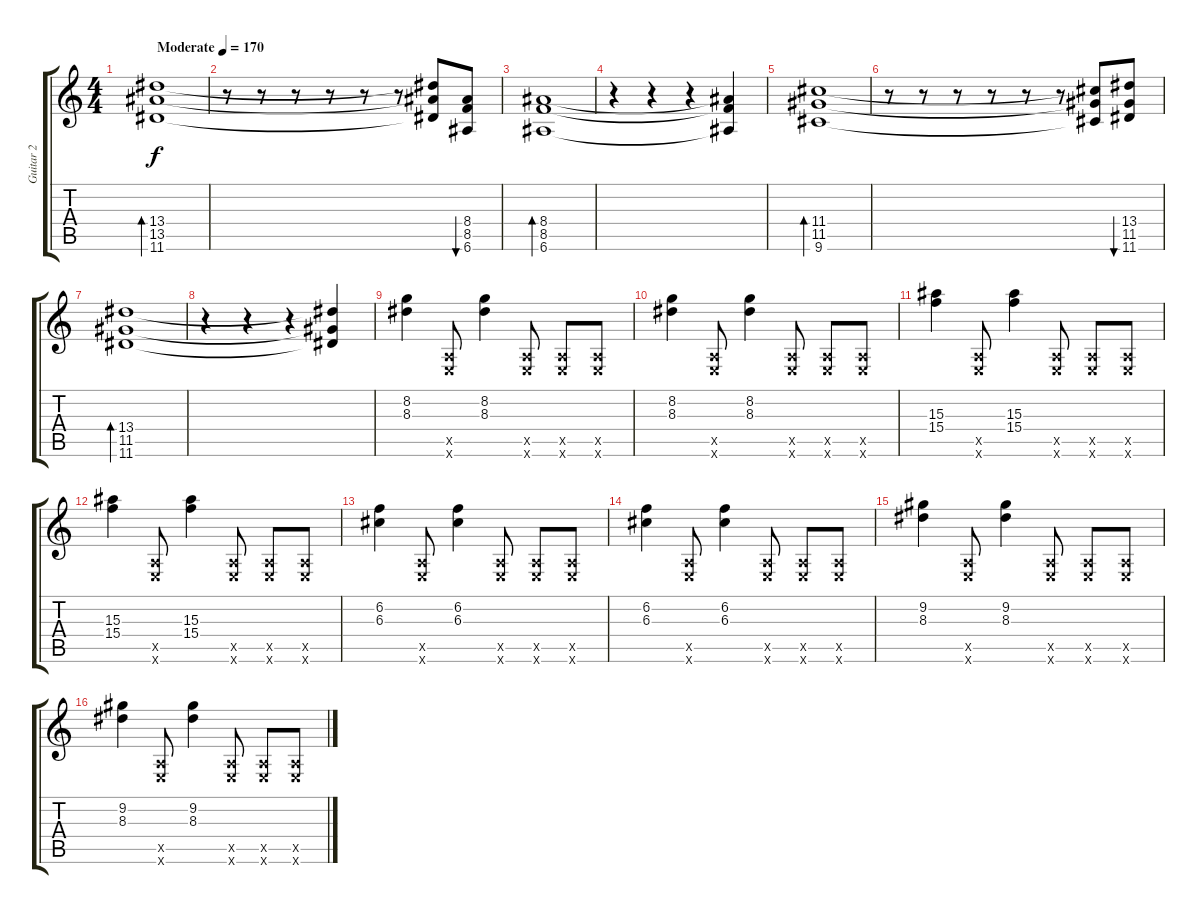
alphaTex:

\track ("Guitar 2" "Guitar 2") {instrument overdrivenguitar}
\staff {score tabs}
\tuning (E4 B3 G3 D3 A2 E2) {hide}
\ts (4 4)
\tempo (170 "Moderate")
\clef g2
\ks c
(13.4 13.5 11.6).1{bd 120 dy f instrument overdrivenguitar} |
r.8 r.8 r.8 r.8 r.8 r.8 (13.4{t} 13.5{t} 11.6{t}).8 (8.4 8.5 6.6).8{bu 30} |
(8.4 8.5 6.6).1{bd 120} |
r.4 r.4 r.4 (8.4{t} 8.5{t} 6.6{t}).4 |
(11.4 11.5 9.6).1{bd 120} |
r.8 r.8 r.8 r.8 r.8 r.8 (11.4{t} 11.5{t} 9.6{t}).8 (13.4 11.5 11.6).8{bu 60} |
(13.4 11.5 11.6).1{bd 60} |
r.4 r.4 r.4 (13.4{t} 11.5{t} 11.6{t}).4 |
(8.2 8.3).4 (0.5{x} 0.6{x}).8 (8.2 8.3).4 (0.5{x} 0.6{x}).8 (0.5{x} 0.6{x}).8 (0.5{x} 0.6{x}).8 |
(8.2 8.3).4 (0.5{x} 0.6{x}).8 (8.2 8.3).4 (0.5{x} 0.6{x}).8 (0.5{x} 0.6{x}).8 (0.5{x} 0.6{x}).8 |
(15.3 15.4).4 (0.5{x} 0.6{x}).8 (15.3 15.4).4 (0.5{x} 0.6{x}).8 (0.5{x} 0.6{x}).8 (0.5{x} 0.6{x}).8 |
(15.3 15.4).4 (0.5{x} 0.6{x}).8 (15.3 15.4).4 (0.5{x} 0.6{x}).8 (0.5{x} 0.6{x}).8 (0.5{x} 0.6{x}).8 |
(6.2 6.3).4 (0.5{x} 0.6{x}).8 (6.2 6.3).4 (0.5{x} 0.6{x}).8 (0.5{x} 0.6{x}).8 (0.5{x} 0.6{x}).8 |
(6.2 6.3).4 (0.5{x} 0.6{x}).8 (6.2 6.3).4 (0.5{x} 0.6{x}).8 (0.5{x} 0.6{x}).8 (0.5{x} 0.6{x}).8 |
(9.2 8.3).4 (0.5{x} 0.6{x}).8 (9.2 8.3).4 (0.5{x} 0.6{x}).8 (0.5{x} 0.6{x}).8 (0.5{x} 0.6{x}).8 |
(9.2 8.3).4 (0.5{x} 0.6{x}).8 (9.2 8.3).4 (0.5{x} 0.6{x}).8 (0.5{x} 0.6{x}).8 (0.5{x} 0.6{x}).8
